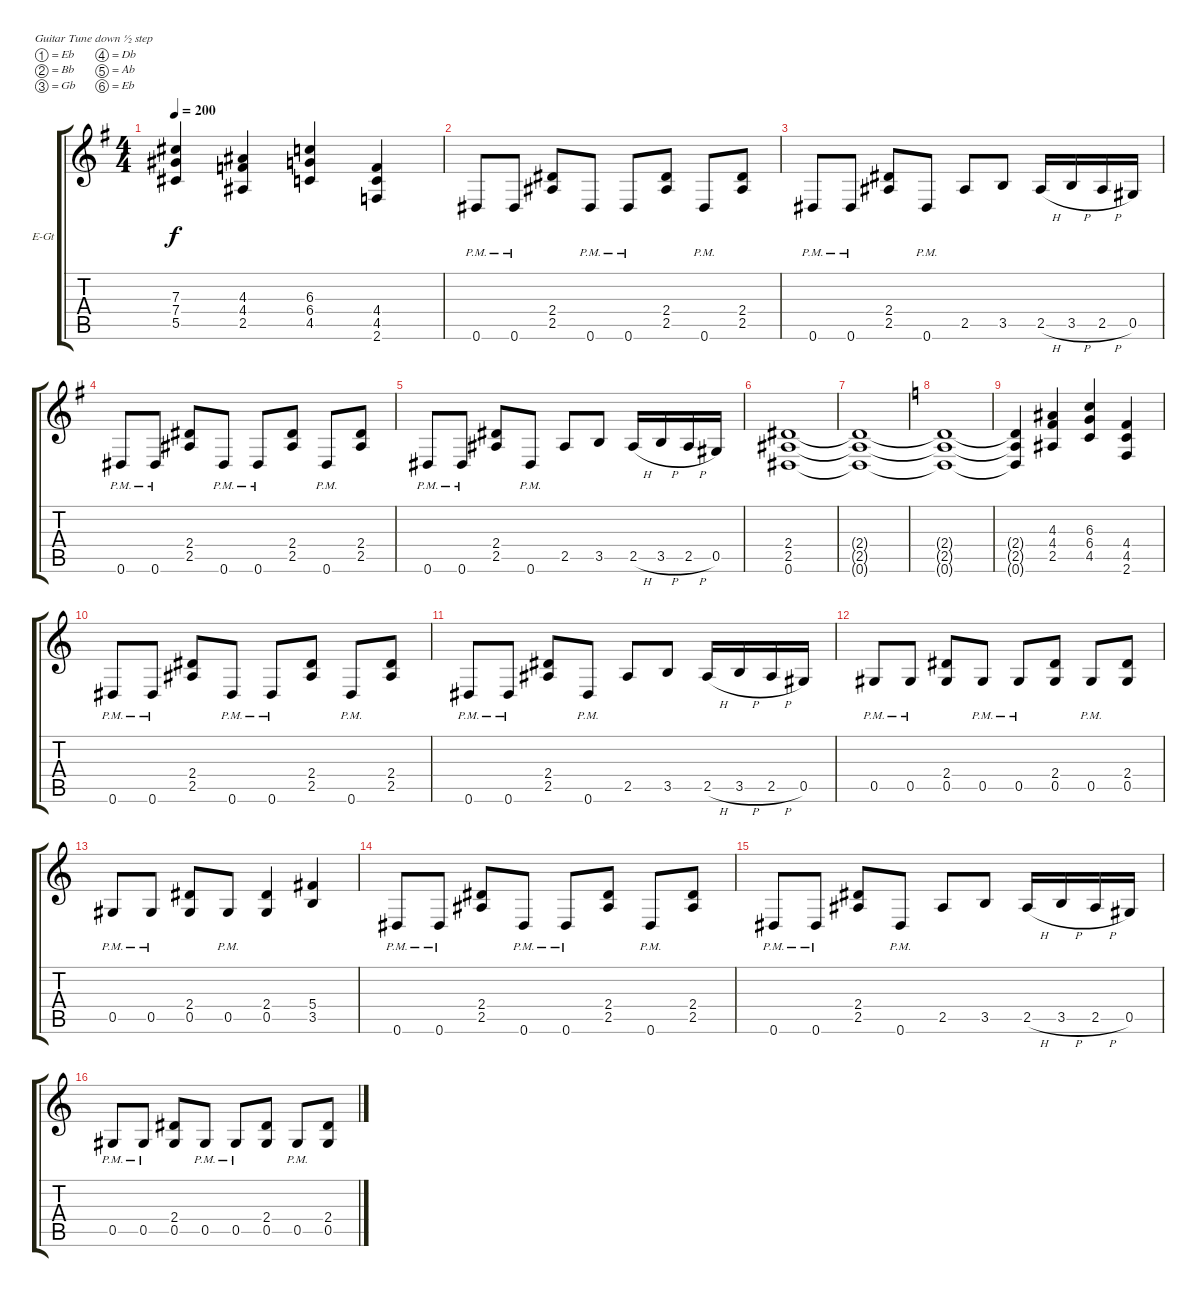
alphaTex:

\bracketExtendMode groupsimilarinstruments
\firstSystemTrackNameOrientation horizontal
\otherSystemsTrackNameOrientation horizontal
\track ("Matthew Tuck" "E-Gt") {instrument distortionguitar}
\staff {score tabs}
\tuning (Eb4 Bb3 Gb3 Db3 Ab2 Eb2)
\ts (4 4)
\tempo 200
\clef g2
\ks g
(7.3{t} 7.4{t} 5.5{t}).4{dy f} (4.3 4.4 2.5).4 (6.3 6.4 4.5).4 (4.4 4.5 2.6).4 |
0.6{pm}.8 0.6{pm}.8 (2.4 2.5).8 0.6{pm}.8 0.6{pm}.8 (2.4 2.5).8 0.6{pm}.8 (2.4 2.5).8 |
0.6{pm}.8 0.6{pm}.8 (2.4 2.5).8 0.6{pm}.8 2.5.8 3.5.8 2.5{h}.16 3.5{h}.16 2.5{h}.16 0.5.16 |
0.6{pm}.8 0.6{pm}.8 (2.4 2.5).8 0.6{pm}.8 0.6{pm}.8 (2.4 2.5).8 0.6{pm}.8 (2.4 2.5).8 |
0.6{pm}.8 0.6{pm}.8 (2.4 2.5).8 0.6{pm}.8 2.5.8 3.5.8 2.5{h}.16 3.5{h}.16 2.5{h}.16 0.5.16 |
(2.4 2.5 0.6).1 |
(2.4{t} 2.5{t} 0.6{t}).1 |
\ks c
(2.4{t} 2.5{t} 0.6{t}).1 |
(2.4{t} 2.5{t} 0.6{t}).4 (4.3 4.4 2.5).4 (6.3 6.4 4.5).4 (4.4 4.5 2.6).4 |
0.6{pm}.8 0.6{pm}.8 (2.4 2.5).8 0.6{pm}.8 0.6{pm}.8 (2.4 2.5).8 0.6{pm}.8 (2.4 2.5).8 |
0.6{pm}.8 0.6{pm}.8 (2.4 2.5).8 0.6{pm}.8 2.5.8 3.5.8 2.5{h}.16 3.5{h}.16 2.5{h}.16 0.5.16 |
0.5{pm}.8 0.5{pm}.8 (2.4 0.5).8 0.5{pm}.8 0.5{pm}.8 (2.4 0.5).8 0.5{pm}.8 (2.4 0.5).8 |
0.5{pm}.8 0.5{pm}.8 (2.4 0.5).8 0.5{pm}.8 (0.5 2.4).4 (3.5 5.4).4 |
0.6{pm}.8 0.6{pm}.8 (2.4 2.5).8 0.6{pm}.8 0.6{pm}.8 (2.4 2.5).8 0.6{pm}.8 (2.4 2.5).8 |
0.6{pm}.8 0.6{pm}.8 (2.4 2.5).8 0.6{pm}.8 2.5.8 3.5.8 2.5{h}.16 3.5{h}.16 2.5{h}.16 0.5.16 |
0.5{pm}.8 0.5{pm}.8 (2.4 0.5).8 0.5{pm}.8 0.5{pm}.8 (2.4 0.5).8 0.5{pm}.8 (2.4 0.5).8
